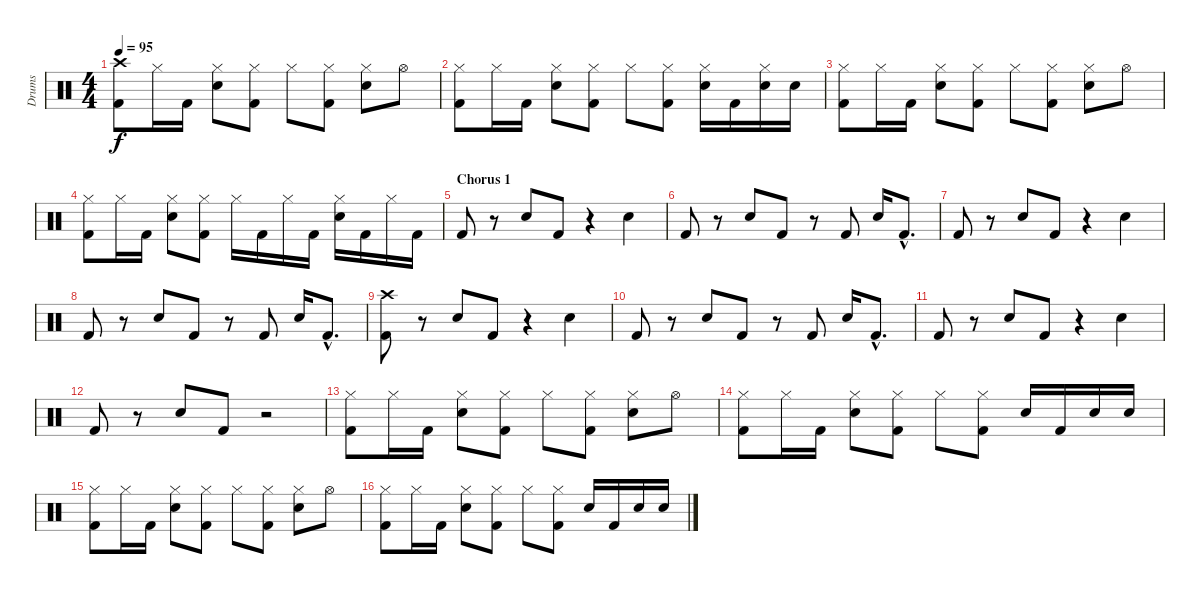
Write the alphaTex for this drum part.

\track ("Drums" "Drums") {instrument percussion}
\staff {score}
\articulation defaults
\ts (4 4)
\tempo 95
\clef neutral
\ks c
("Crash high (hit)" "Kick (hit) 2").8{dy f} "Hi-Hat (closed)".16 "Kick (hit) 2".16 ("Hi-Hat (closed)" "Electric Snare (hit)").8 ("Hi-Hat (closed)" "Kick (hit) 2").8 "Hi-Hat (closed)".8 ("Hi-Hat (closed)" "Kick (hit) 2").8 ("Hi-Hat (closed)" "Electric Snare (hit)").8 "Hi-Hat (open)".8 |
("Hi-Hat (closed)" "Kick (hit) 2").8 "Hi-Hat (closed)".16 "Kick (hit) 2".16 ("Hi-Hat (closed)" "Electric Snare (hit)").8 ("Hi-Hat (closed)" "Kick (hit) 2").8 "Hi-Hat (closed)".8 ("Hi-Hat (closed)" "Kick (hit) 2").8 ("Hi-Hat (closed)" "Electric Snare (hit)").16 "Kick (hit) 2".16 ("Hi-Hat (closed)" "Electric Snare (hit)").16 "Electric Snare (hit)".16 |
("Hi-Hat (closed)" "Kick (hit) 2").8 "Hi-Hat (closed)".16 "Kick (hit) 2".16 ("Hi-Hat (closed)" "Electric Snare (hit)").8 ("Hi-Hat (closed)" "Kick (hit) 2").8 "Hi-Hat (closed)".8 ("Hi-Hat (closed)" "Kick (hit) 2").8 ("Hi-Hat (closed)" "Electric Snare (hit)").8 "Hi-Hat (open)".8 |
("Hi-Hat (closed)" "Kick (hit) 2").8 "Hi-Hat (closed)".16 "Kick (hit) 2".16 ("Hi-Hat (closed)" "Electric Snare (hit)").8 ("Hi-Hat (closed)" "Kick (hit) 2").8 "Hi-Hat (closed)".16 "Kick (hit) 2".16 "Hi-Hat (closed)".16 "Kick (hit) 2".16 ("Hi-Hat (closed)" "Electric Snare (hit)").16 "Kick (hit) 2".16 "Hi-Hat (closed)".16 "Kick (hit) 2".16 |
\section ("" "Chorus 1")
"Kick (hit) 2".8 r.8 "Electric Snare (hit)".8 "Kick (hit) 2".8 r.4 "Electric Snare (hit)".4 |
"Kick (hit) 2".8 r.8 "Electric Snare (hit)".8 "Kick (hit) 2".8 r.8 "Kick (hit) 2".8 "Electric Snare (hit)".16 "Kick (hit) 2"{hac}.8{d} |
"Kick (hit) 2".8 r.8 "Electric Snare (hit)".8 "Kick (hit) 2".8 r.4 "Electric Snare (hit)".4 |
"Kick (hit) 2".8 r.8 "Electric Snare (hit)".8 "Kick (hit) 2".8 r.8 "Kick (hit) 2".8 "Electric Snare (hit)".16 "Kick (hit) 2"{hac}.8{d} |
("Crash high (hit)" "Kick (hit) 2").8 r.8 "Electric Snare (hit)".8 "Kick (hit) 2".8 r.4 "Electric Snare (hit)".4 |
"Kick (hit) 2".8 r.8 "Electric Snare (hit)".8 "Kick (hit) 2".8 r.8 "Kick (hit) 2".8 "Electric Snare (hit)".16 "Kick (hit) 2"{hac}.8{d} |
"Kick (hit) 2".8 r.8 "Electric Snare (hit)".8 "Kick (hit) 2".8 r.4 "Electric Snare (hit)".4 |
"Kick (hit) 2".8 r.8 "Electric Snare (hit)".8 "Kick (hit) 2".8 r.2 |
("Hi-Hat (closed)" "Kick (hit) 2").8 "Hi-Hat (closed)".16 "Kick (hit) 2".16 ("Hi-Hat (closed)" "Electric Snare (hit)").8 ("Hi-Hat (closed)" "Kick (hit) 2").8 "Hi-Hat (closed)".8 ("Hi-Hat (closed)" "Kick (hit) 2").8 ("Hi-Hat (closed)" "Electric Snare (hit)").8 "Hi-Hat (open)".8 |
("Hi-Hat (closed)" "Kick (hit) 2").8 "Hi-Hat (closed)".16 "Kick (hit) 2".16 ("Hi-Hat (closed)" "Electric Snare (hit)").8 ("Hi-Hat (closed)" "Kick (hit) 2").8 "Hi-Hat (closed)".8 ("Hi-Hat (closed)" "Kick (hit) 2").8 "Electric Snare (hit)".16 "Kick (hit) 2".16 "Electric Snare (hit)".16 "Electric Snare (hit)".16 |
("Hi-Hat (closed)" "Kick (hit) 2").8 "Hi-Hat (closed)".16 "Kick (hit) 2".16 ("Hi-Hat (closed)" "Electric Snare (hit)").8 ("Hi-Hat (closed)" "Kick (hit) 2").8 "Hi-Hat (closed)".8 ("Hi-Hat (closed)" "Kick (hit) 2").8 ("Hi-Hat (closed)" "Electric Snare (hit)").8 "Hi-Hat (open)".8 |
("Hi-Hat (closed)" "Kick (hit) 2").8 "Hi-Hat (closed)".16 "Kick (hit) 2".16 ("Hi-Hat (closed)" "Electric Snare (hit)").8 ("Hi-Hat (closed)" "Kick (hit) 2").8 "Hi-Hat (closed)".8 ("Hi-Hat (closed)" "Kick (hit) 2").8 "Electric Snare (hit)".16 "Kick (hit) 2".16 "Electric Snare (hit)".16 "Electric Snare (hit)".16
